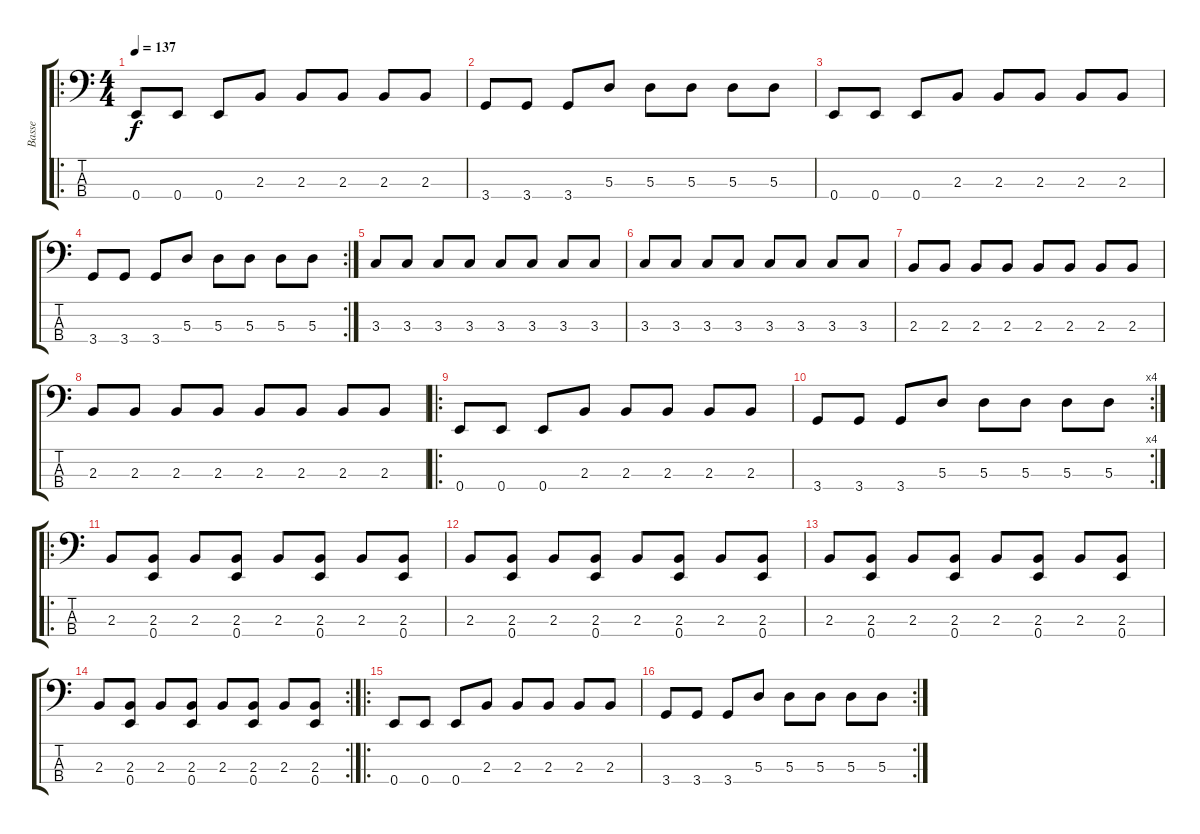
\track ("Basse" "Basse") {instrument electricbassfinger}
\staff {score tabs}
\tuning (G2 D2 A1 E1) {hide}
\ro
\ts (4 4)
\tempo 137
\clef f4
\ks c
0.4.8{dy f} 0.4.8 0.4.8 2.3.8 2.3.8 2.3.8 2.3.8 2.3.8 |
3.4.8 3.4.8 3.4.8 5.3.8 5.3.8 5.3.8 5.3.8 5.3.8 |
0.4.8 0.4.8 0.4.8 2.3.8 2.3.8 2.3.8 2.3.8 2.3.8 |
\rc 2
3.4.8 3.4.8 3.4.8 5.3.8 5.3.8 5.3.8 5.3.8 5.3.8 |
3.3.8 3.3.8 3.3.8 3.3.8 3.3.8 3.3.8 3.3.8 3.3.8 |
3.3.8 3.3.8 3.3.8 3.3.8 3.3.8 3.3.8 3.3.8 3.3.8 |
2.3.8 2.3.8 2.3.8 2.3.8 2.3.8 2.3.8 2.3.8 2.3.8 |
2.3.8 2.3.8 2.3.8 2.3.8 2.3.8 2.3.8 2.3.8 2.3.8 |
\ro
0.4.8 0.4.8 0.4.8 2.3.8 2.3.8 2.3.8 2.3.8 2.3.8 |
\rc 4
3.4.8 3.4.8 3.4.8 5.3.8 5.3.8 5.3.8 5.3.8 5.3.8 |
\ro
2.3.8 (2.3 0.4).8 2.3.8 (2.3 0.4).8 2.3.8 (2.3 0.4).8 2.3.8 (2.3 0.4).8 |
2.3.8 (2.3 0.4).8 2.3.8 (2.3 0.4).8 2.3.8 (2.3 0.4).8 2.3.8 (2.3 0.4).8 |
2.3.8 (2.3 0.4).8 2.3.8 (2.3 0.4).8 2.3.8 (2.3 0.4).8 2.3.8 (2.3 0.4).8 |
\rc 2
2.3.8 (2.3 0.4).8 2.3.8 (2.3 0.4).8 2.3.8 (2.3 0.4).8 2.3.8 (2.3 0.4).8 |
\ro
0.4.8 0.4.8 0.4.8 2.3.8 2.3.8 2.3.8 2.3.8 2.3.8 |
\rc 2
3.4.8 3.4.8 3.4.8 5.3.8 5.3.8 5.3.8 5.3.8 5.3.8
